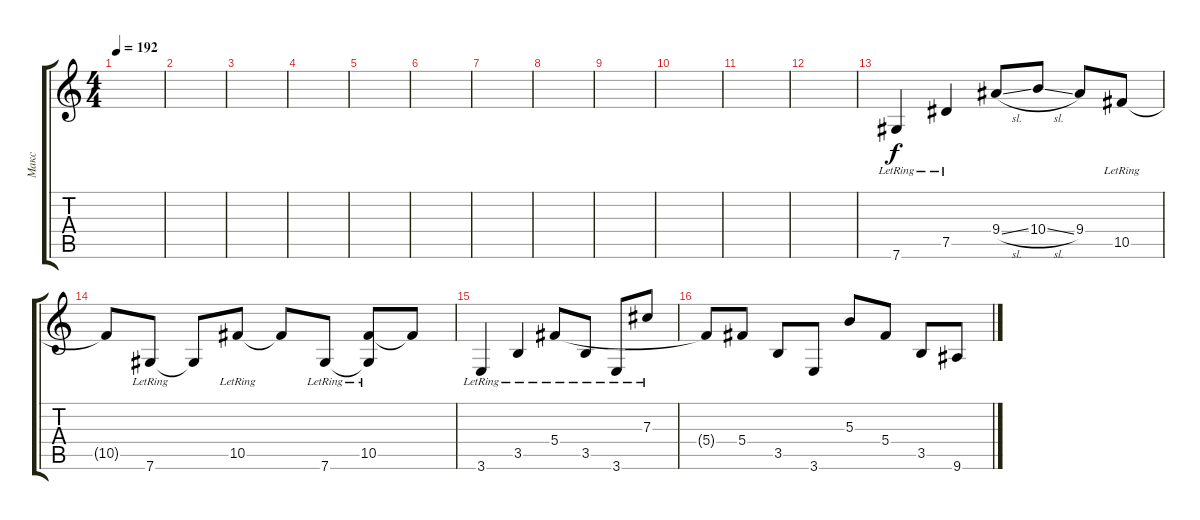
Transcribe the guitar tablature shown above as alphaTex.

\track ("Макс" "Макс") {instrument acousticguitarsteel}
\staff {score tabs}
\tuning (Eb4 Bb3 Gb3 Db3 Ab2 Db2) {hide}
\ts (4 4)
\tempo 192
\clef g2
\ks c
|
|
|
|
|
|
|
|
|
|
|
|
7.6{lr}.4{instrument acousticguitarsteel} 7.5{lr}.4 9.4{sl}.8 10.4{sl}.8 9.4.8 10.5{lr}.8 |
10.5{t}.8 7.6{lr}.8 7.6{t}.8 10.5{lr}.8 10.5{t}.8 7.6{lr}.8 (10.5{lr} 7.6{t}).8 10.5{t}.8 |
3.6{lr}.4 3.5{lr}.4 5.4{lr}.8 3.5{lr}.8 3.6{lr}.8 7.3{lr}.8 |
5.4{t}.8 5.4.8 3.5.8 3.6.8 5.3.8 5.4.8 3.5.8 9.6.8
